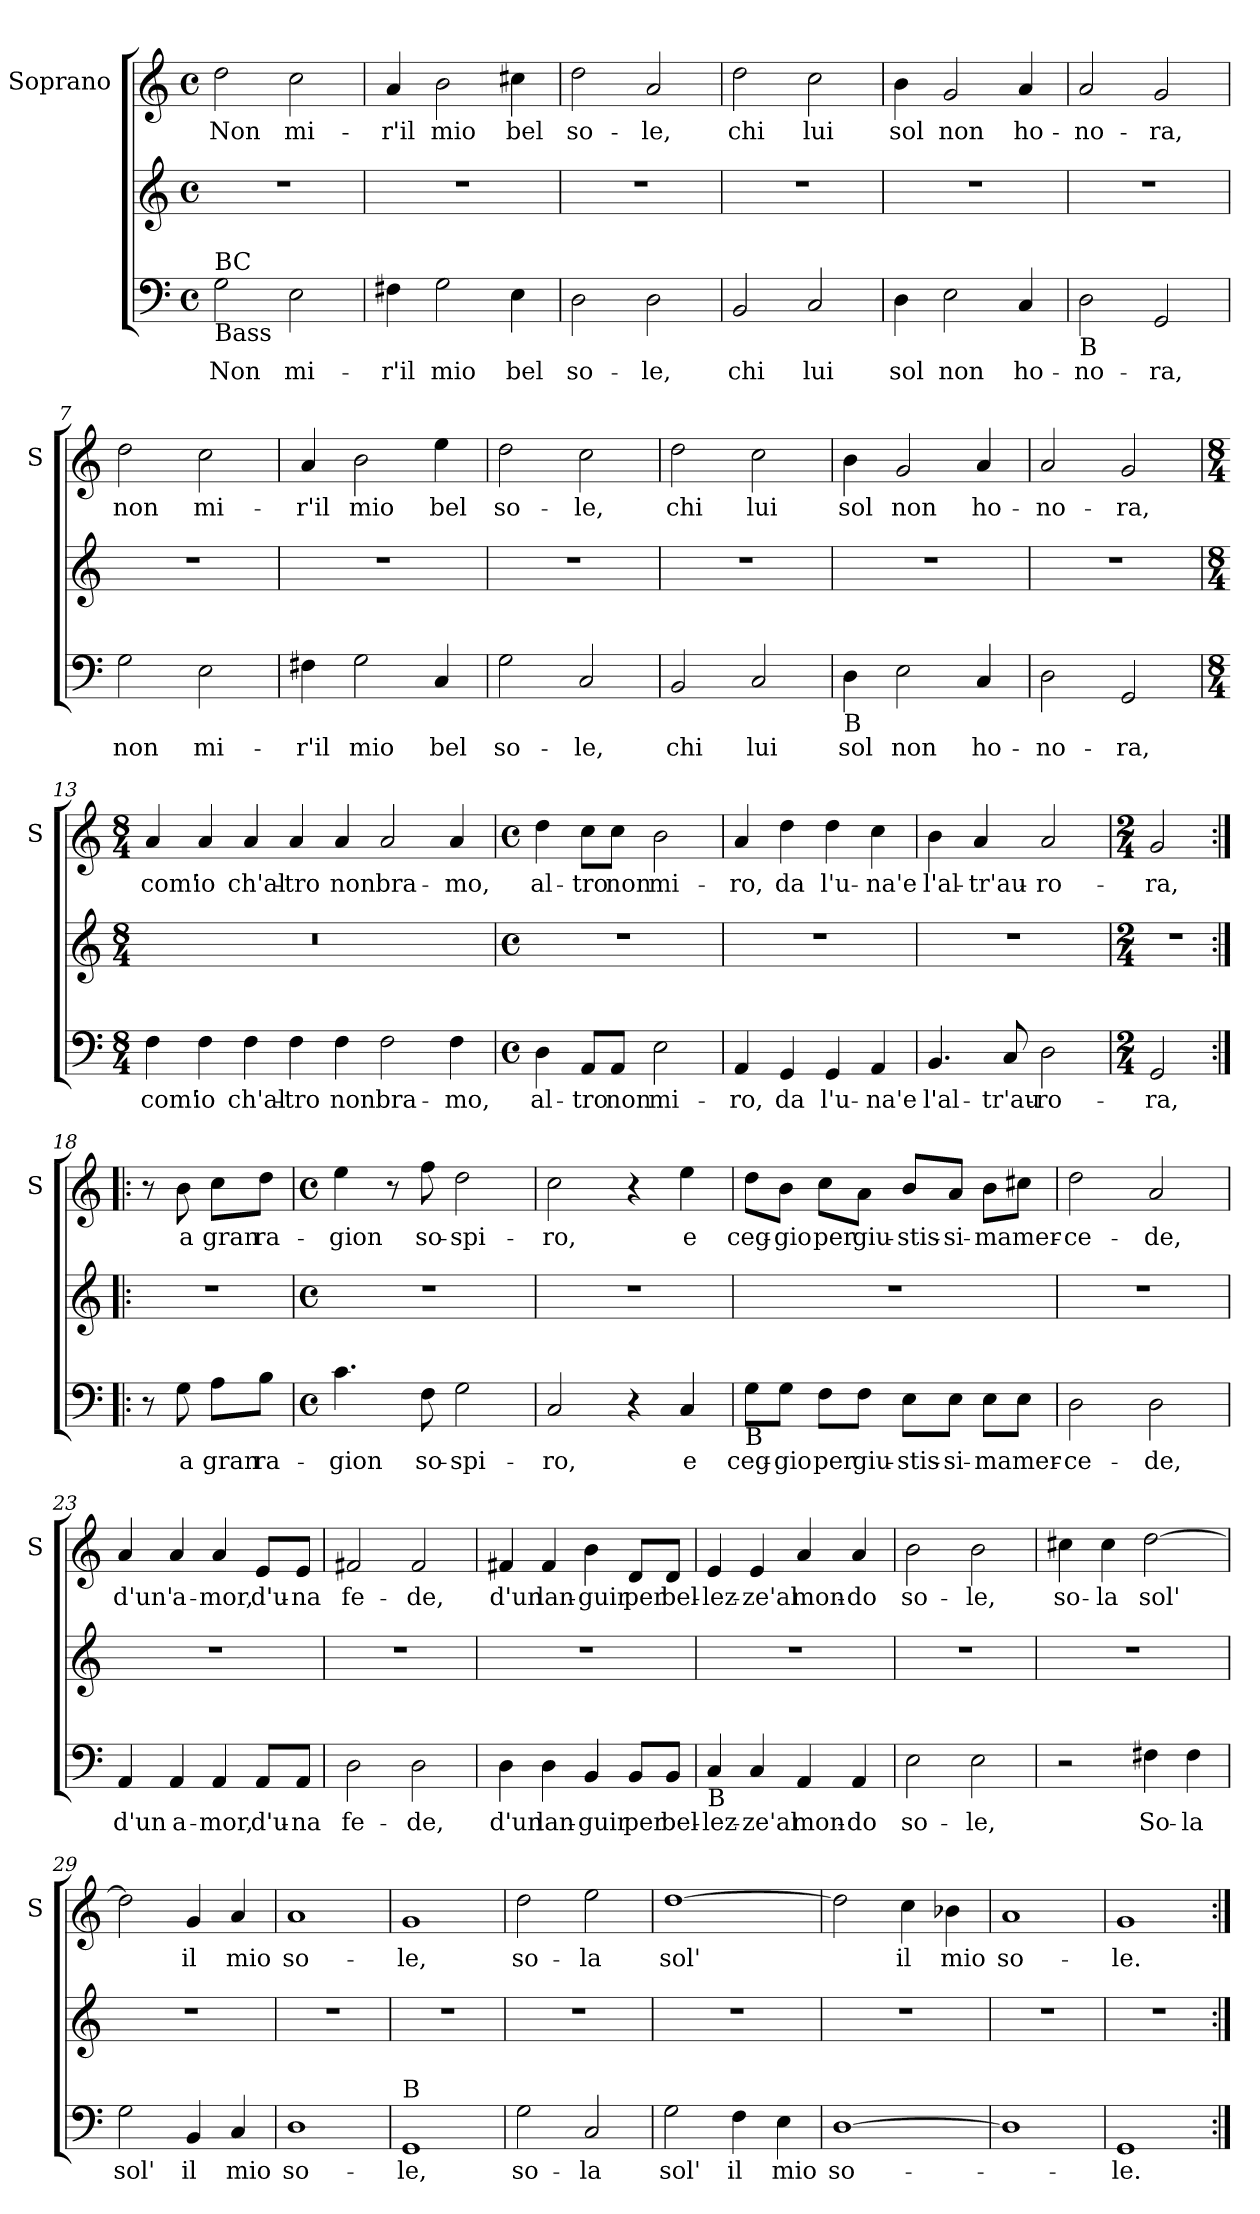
**kern	**text	**kern	**kern	**text
*part2	*part2	*part2	*part1	*part1
*staff3	*staff3	*staff2	*staff1	*staff1
*	*	*	*I"Soprano	*
*	*	*	*I'S	*
*clefF4	*	*clefG2	*clefG2	*
*k[]	*	*k[]	*k[]	*
*C:	*	*C:	*C:	*
*M4/4	*	*M4/4	*M4/4	*
*met(c)	*	*met(c)	*met(c)	*
=1	=1	=1	=1	=1
!LO:TX:a:t=BC	!	!	!	!
!LO:TX:b:t=Bass	!	!	!	!
!	!LO:LY:b	!	!	!LO:LY:b
2G\	Non	1r	2dd\	Non
!	!LO:LY:b	!	!	!LO:LY:b
2E\	mi-	.	2cc\	mi-
=2	=2	=2	=2	=2
!	!LO:LY:b	!	!	!LO:LY:b
4F#X\	-r'il	1r	4a/	-r'il
!	!LO:LY:b	!	!	!LO:LY:b
2G\	mio	.	2b\	mio
!	!LO:LY:b	!	!	!LO:LY:b
4E\	bel	.	4cc#X\	bel
=3	=3	=3	=3	=3
!	!LO:LY:b	!	!	!LO:LY:b
2D\	so-	1r	2dd\	so-
!	!LO:LY:b	!	!	!LO:LY:b
2D\	-le,	.	2a/	-le,
=4	=4	=4	=4	=4
!	!LO:LY:b	!	!	!LO:LY:b
2BB/	chi	1r	2dd\	chi
!	!LO:LY:b	!	!	!LO:LY:b
2C/	lui	.	2cc\	lui
=5	=5	=5	=5	=5
!	!LO:LY:b	!	!	!LO:LY:b
4D\	sol	1r	4b\	sol
!	!LO:LY:b	!	!	!LO:LY:b
2E\	non	.	2g/	non
!	!LO:LY:b	!	!	!LO:LY:b
4C/	ho-	.	4a/	ho-
!!LO:LB:g=z
=6	=6	=6	=6	=6
!LO:TX:b:t=B	!	!	!	!
!	!LO:LY:b	!	!	!LO:LY:b
2D\	-no-	1r	2a/	-no-
!	!LO:LY:b	!	!	!LO:LY:b
2GG/	-ra,	.	2g/	-ra,
=7	=7	=7	=7	=7
!	!LO:LY:b	!	!	!LO:LY:b
2G\	non	1r	2dd\	non
!	!LO:LY:b	!	!	!LO:LY:b
2E\	mi-	.	2cc\	mi-
=8	=8	=8	=8	=8
!	!LO:LY:b	!	!	!LO:LY:b
4F#X\	-r'il	1r	4a/	-r'il
!	!LO:LY:b	!	!	!LO:LY:b
2G\	mio	.	2b\	mio
!	!LO:LY:b	!	!	!LO:LY:b
4C/	bel	.	4ee\	bel
=9	=9	=9	=9	=9
!	!LO:LY:b	!	!	!LO:LY:b
2G\	so-	1r	2dd\	so-
!	!LO:LY:b	!	!	!LO:LY:b
2C/	-le,	.	2cc\	-le,
=10	=10	=10	=10	=10
!	!LO:LY:b	!	!	!LO:LY:b
2BB/	chi	1r	2dd\	chi
!	!LO:LY:b	!	!	!LO:LY:b
2C/	lui	.	2cc\	lui
!!LO:LB:g=z
=11	=11	=11	=11	=11
!LO:TX:b:t=B	!	!	!	!
!	!LO:LY:b	!	!	!LO:LY:b
4D\	sol	1r	4b\	sol
!	!LO:LY:b	!	!	!LO:LY:b
2E\	non	.	2g/	non
!	!LO:LY:b	!	!	!LO:LY:b
4C/	ho-	.	4a/	ho-
=12	=12	=12	=12	=12
!	!LO:LY:b	!	!	!LO:LY:b
2D\	-no-	1r	2a/	-no-
!	!LO:LY:b	!	!	!LO:LY:b
2GG/	-ra,	.	2g/	-ra,
=13	=13	=13	=13	=13
*M8/4	*	*M8/4	*M8/4	*
!	!LO:LY:b	!	!	!LO:LY:b
4F\	com'	0r	4a/	com'
!	!LO:LY:b	!	!	!LO:LY:b
4F\	io	.	4a/	io
!	!LO:LY:b	!	!	!LO:LY:b
4F\	ch'al-	.	4a/	ch'al-
!	!LO:LY:b	!	!	!LO:LY:b
4F\	-tro	.	4a/	-tro
!	!LO:LY:b	!	!	!LO:LY:b
4F\	non	.	4a/	non
!	!LO:LY:b	!	!	!LO:LY:b
2F\	bra-	.	2a/	bra-
!	!LO:LY:b	!	!	!LO:LY:b
4F\	-mo,	.	4a/	-mo,
=14	=14	=14	=14	=14
*M4/4	*	*M4/4	*M4/4	*
*met(c)	*	*met(c)	*met(c)	*
!	!LO:LY:b	!	!	!LO:LY:b
4D\	al-	1r	4dd\	al-
!	!LO:LY:b	!	!	!LO:LY:b
8AA/L	-tro	.	8cc\L	-tro
!	!LO:LY:b	!	!	!LO:LY:b
8AA/J	non	.	8cc\J	non
!	!LO:LY:b	!	!	!LO:LY:b
2E\	mi-	.	2b\	mi-
=15	=15	=15	=15	=15
!	!LO:LY:b	!	!	!LO:LY:b
4AA/	-ro,	1r	4a/	-ro,
!	!LO:LY:b	!	!	!LO:LY:b
4GG/	da	.	4dd\	da
!	!LO:LY:b	!	!	!LO:LY:b
4GG/	l'u-	.	4dd\	l'u-
!	!LO:LY:b	!	!	!LO:LY:b
4AA/	-na'e	.	4cc\	-na'e
!!LO:PB:g=z
=16	=16	=16	=16	=16
!	!LO:LY:b	!	!	!LO:LY:b
4.BB/	l'al-	1r	4b\	l'al-
!	!	!	!	!LO:LY:b
.	.	.	4a/	-tr'au-
!	!LO:LY:b	!	!	!
8C/	-tr'au-	.	.	.
!	!LO:LY:b	!	!	!LO:LY:b
2D\	-ro-	.	2a/	-ro-
=17	=17	=17	=17	=17
*M2/4	*	*M2/4	*M2/4	*
!	!LO:LY:b	!	!	!LO:LY:b
2GG/	-ra,	2r	2g/	-ra,
=18:|!|:	=18:|!|:	=18:|!|:	=18:|!|:	=18:|!|:
8r	.	2r	8r	.
!	!LO:LY:b	!	!	!LO:LY:b
8G\	a	.	8b\	a
!	!LO:LY:b	!	!	!LO:LY:b
8A\L	gran	.	8cc\L	gran
!	!LO:LY:b	!	!	!LO:LY:b
8B\J	ra-	.	8dd\J	ra-
=19	=19	=19	=19	=19
*M4/4	*	*M4/4	*M4/4	*
*met(c)	*	*met(c)	*met(c)	*
!	!LO:LY:b	!	!	!LO:LY:b
4.c\	-gion	1r	4ee\	-gion
.	.	.	8r	.
!	!LO:LY:b	!	!	!LO:LY:b
8F\	so-	.	8ff\	so-
!	!LO:LY:b	!	!	!LO:LY:b
2G\	-spi-	.	2dd\	-spi-
=20	=20	=20	=20	=20
!	!LO:LY:b	!	!	!LO:LY:b
2C/	-ro,	1r	2cc\	-ro,
4r	.	.	4r	.
!	!LO:LY:b	!	!	!LO:LY:b
4C/	e	.	4ee\	e
!!LO:LB:g=z
=21	=21	=21	=21	=21
!LO:TX:b:t=B	!	!	!	!
!	!LO:LY:b	!	!	!LO:LY:b
8G\L	ceg-	1r	8dd\L	ceg-
!	!LO:LY:b	!	!	!LO:LY:b
8G\J	-gio	.	8b\J	-gio
!	!LO:LY:b	!	!	!LO:LY:b
8F\L	per	.	8cc\L	per
!	!LO:LY:b	!	!	!LO:LY:b
8F\J	giu-	.	8a\J	giu-
!	!LO:LY:b	!	!	!LO:LY:b
8E\L	-stis-	.	8b/L	-stis-
!	!LO:LY:b	!	!	!LO:LY:b
8E\J	-si-	.	8a/J	-si-
!	!LO:LY:b	!	!	!LO:LY:b
8E\L	-ma	.	8b\L	-ma
!	!LO:LY:b	!	!	!LO:LY:b
8E\J	mer-	.	8cc#X\J	mer-
=22	=22	=22	=22	=22
!	!LO:LY:b	!	!	!LO:LY:b
2D\	-ce-	1r	2dd\	-ce-
!	!LO:LY:b	!	!	!LO:LY:b
2D\	-de,	.	2a/	-de,
=23	=23	=23	=23	=23
!	!LO:LY:b	!	!	!LO:LY:b
4AA/	d'un	1r	4a/	d'un'
!	!LO:LY:b	!	!	!LO:LY:b
4AA/	a-	.	4a/	a-
!	!LO:LY:b	!	!	!LO:LY:b
4AA/	-mor,	.	4a/	-mor,
!	!LO:LY:b	!	!	!LO:LY:b
8AA/L	d'u-	.	8e/L	d'u-
!	!LO:LY:b	!	!	!LO:LY:b
8AA/J	-na	.	8e/J	-na
=24	=24	=24	=24	=24
!	!LO:LY:b	!	!	!LO:LY:b
2D\	fe-	1r	2f#X/	fe-
!	!LO:LY:b	!	!	!LO:LY:b
2D\	-de,	.	2f#/	-de,
=25	=25	=25	=25	=25
!	!LO:LY:b	!	!	!LO:LY:b
4D\	d'un	1r	4f#X/	d'un
!	!LO:LY:b	!	!	!LO:LY:b
4D\	lan-	.	4f#/	lan-
!	!LO:LY:b	!	!	!LO:LY:b
4BB/	-guir	.	4b\	-guir
!	!LO:LY:b	!	!	!LO:LY:b
8BB/L	per	.	8d/L	per
!	!LO:LY:b	!	!	!LO:LY:b
8BB/J	bel-	.	8d/J	bel-
!!LO:LB:g=z
=26	=26	=26	=26	=26
!LO:TX:b:t=B	!	!	!	!
!	!LO:LY:b	!	!	!LO:LY:b
4C/	-lez-	1r	4e/	-lez-
!	!LO:LY:b	!	!	!LO:LY:b
4C/	-ze'al	.	4e/	-ze'al
!	!LO:LY:b	!	!	!LO:LY:b
4AA/	mon-	.	4a/	mon-
!	!LO:LY:b	!	!	!LO:LY:b
4AA/	-do	.	4a/	-do
=27	=27	=27	=27	=27
!	!LO:LY:b	!	!	!LO:LY:b
2E\	so-	1r	2b\	so-
!	!LO:LY:b	!	!	!LO:LY:b
2E\	-le,	.	2b\	-le,
=28	=28	=28	=28	=28
!	!	!	!	!LO:LY:b
2r	.	1r	4cc#X\	so-
!	!	!	!	!LO:LY:b
.	.	.	4cc#\	-la
!	!LO:LY:b	!	!	!LO:LY:b
4F#X\	So-	.	[2dd\	sol'
!	!LO:LY:b	!	!	!
4F#\	-la	.	.	.
=29	=29	=29	=29	=29
!	!LO:LY:b	!	!	!
2G\	sol'	1r	2dd\]	.
!	!LO:LY:b	!	!	!LO:LY:b
4BB/	il	.	4g/	il
!	!LO:LY:b	!	!	!LO:LY:b
4C/	mio	.	4a/	mio
=30	=30	=30	=30	=30
!	!LO:LY:b	!	!	!LO:LY:b
1D	so-	1r	1a	so-
!!LO:LB:g=z
=31	=31	=31	=31	=31
!LO:TX:a:t=B	!	!	!	!
!	!LO:LY:b	!	!	!LO:LY:b
1GG	-le,	1r	1g	-le,
=32	=32	=32	=32	=32
!	!LO:LY:b	!	!	!LO:LY:b
2G\	so-	1r	2dd\	so-
!	!LO:LY:b	!	!	!LO:LY:b
2C/	-la	.	2ee\	-la
=33	=33	=33	=33	=33
!	!LO:LY:b	!	!	!LO:LY:b
2G\	sol'	1r	[1dd	sol'
!	!LO:LY:b	!	!	!
4F\	il	.	.	.
!	!LO:LY:b	!	!	!
4E\	mio	.	.	.
=34	=34	=34	=34	=34
!	!LO:LY:b	!	!	!
[1D	so-	1r	2dd\]	.
!	!	!	!	!LO:LY:b
.	.	.	4cc\	il
!	!	!	!	!LO:LY:b
.	.	.	4b-X\	mio
=35	=35	=35	=35	=35
!	!	!	!	!LO:LY:b
1D]	.	1r	1a	so-
=36	=36	=36	=36	=36
!	!LO:LY:b	!	!	!LO:LY:b
1GG	-le.	1r	1g	-le.
=:|!	=:|!	=:|!	=:|!	=:|!
*-	*-	*-	*-	*-
